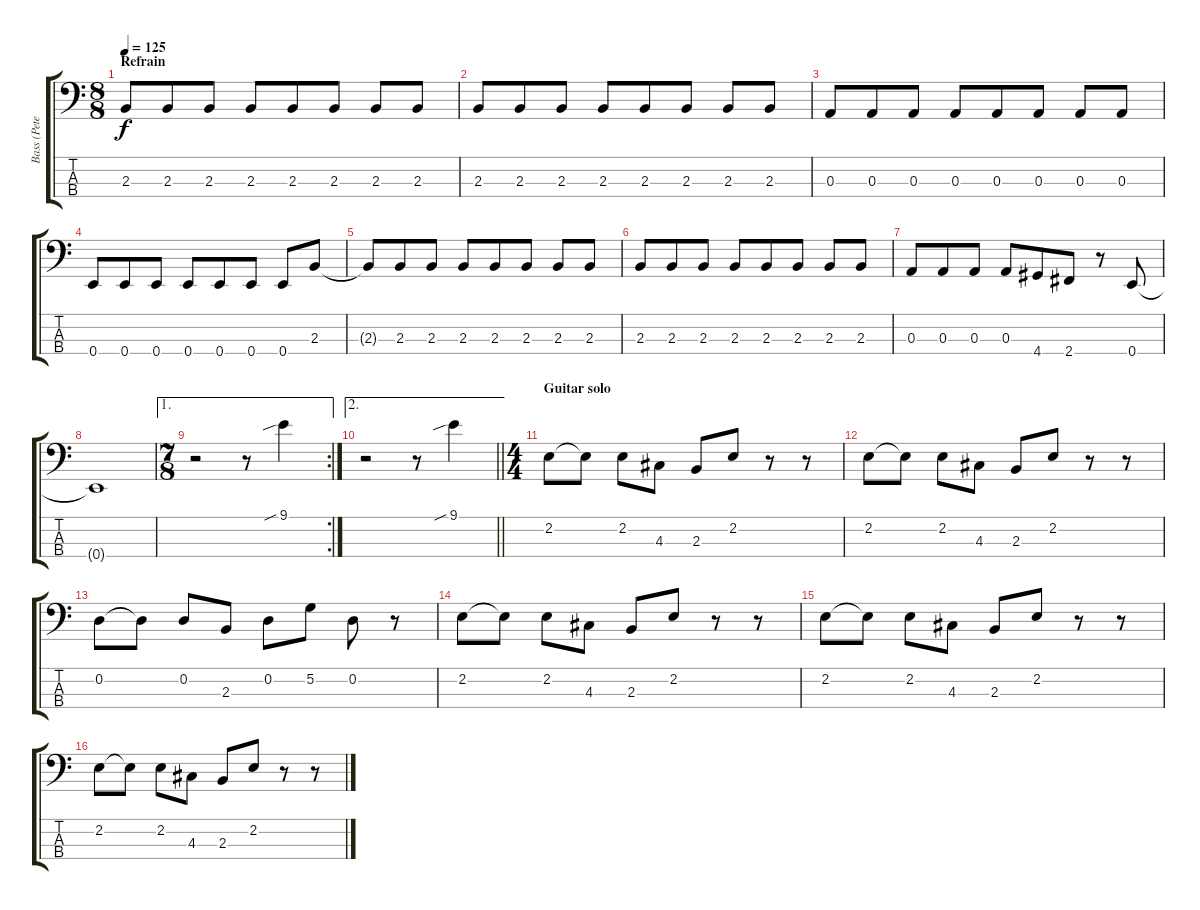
\track ("Bass (Pete Way)" "Bass (Pete") {instrument electricbasspick}
\staff {score tabs}
\tuning (G2 D2 A1 E1) {hide}
\ts (8 8)
\section ("" "Refrain")
\tempo 125
\clef f4
\ks c
2.3.8{dy f} 2.3.8 2.3.8 2.3.8 2.3.8 2.3.8 2.3.8 2.3.8 |
2.3.8 2.3.8 2.3.8 2.3.8 2.3.8 2.3.8 2.3.8 2.3.8 |
0.3.8 0.3.8 0.3.8 0.3.8 0.3.8 0.3.8 0.3.8 0.3.8 |
0.4.8 0.4.8 0.4.8 0.4.8 0.4.8 0.4.8 0.4.8 2.3.8 |
2.3{t}.8 2.3.8 2.3.8 2.3.8 2.3.8 2.3.8 2.3.8 2.3.8 |
2.3.8 2.3.8 2.3.8 2.3.8 2.3.8 2.3.8 2.3.8 2.3.8 |
0.3.8 0.3.8 0.3.8 0.3.8 4.4.8 2.4.8 r.8 0.4.8 |
0.4{t}.1 |
\ae 1
\rc 2
\ts (7 8)
r.2 r.8 9.1{sib}.4 |
\ae 2
\barLineRight lightlight
r.2 r.8 9.1{sib}.4 |
\ts (4 4)
\section ("" "Guitar solo")
2.2.8 2.2{t}.8 2.2.8 4.3.8 2.3.8 2.2.8 r.8 r.8 |
2.2.8 2.2{t}.8 2.2.8 4.3.8 2.3.8 2.2.8 r.8 r.8 |
0.2.8 0.2{t}.8 0.2.8 2.3.8 0.2.8 5.2.8 0.2.8 r.8 |
2.2.8 2.2{t}.8 2.2.8 4.3.8 2.3.8 2.2.8 r.8 r.8 |
2.2.8 2.2{t}.8 2.2.8 4.3.8 2.3.8 2.2.8 r.8 r.8 |
2.2.8 2.2{t}.8 2.2.8 4.3.8 2.3.8 2.2.8 r.8 r.8
